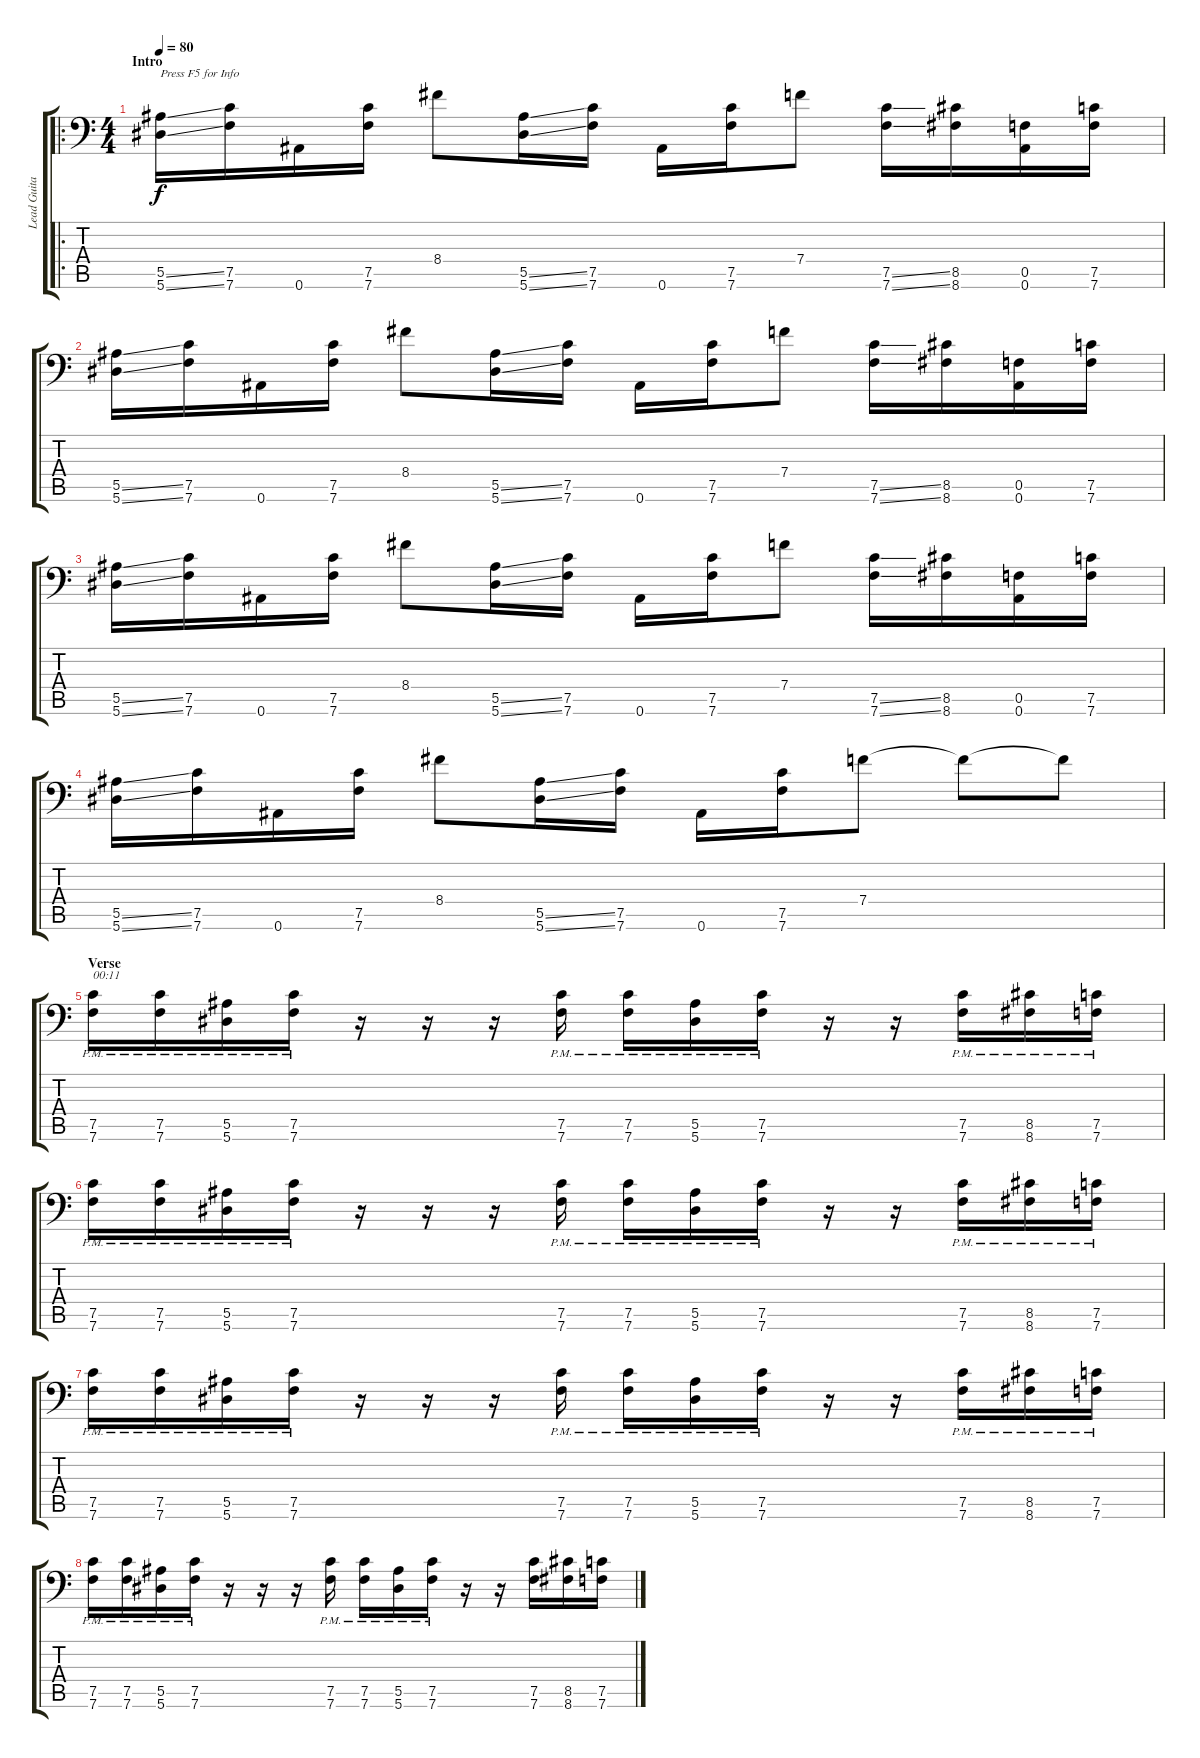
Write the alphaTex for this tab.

\track ("Lead Guitar" "Lead Guita") {instrument distortionguitar}
\staff {score tabs}
\tuning (C4 G3 Eb3 Bb2 F2 Bb1) {hide}
\ro
\ts (4 4)
\section ("" "Intro")
\tempo 80
\clef f4
\ks c
(5.5{ss} 5.6{ss}).16{txt "Press F5 for Info" dy f instrument distortionguitar} (7.5 7.6).16 0.6.16 (7.5 7.6).16 8.4.8 (5.5{ss} 5.6{ss}).16 (7.5 7.6).16 0.6.16 (7.5 7.6).16 7.4.8 (7.5{ss} 7.6{ss}).16 (8.5 8.6).16 (0.5 0.6).16 (7.5 7.6).16 |
(5.5{ss} 5.6{ss}).16 (7.5 7.6).16 0.6.16 (7.5 7.6).16 8.4.8 (5.5{ss} 5.6{ss}).16 (7.5 7.6).16 0.6.16 (7.5 7.6).16 7.4.8 (7.5{ss} 7.6{ss}).16 (8.5 8.6).16 (0.5 0.6).16 (7.5 7.6).16 |
(5.5{ss} 5.6{ss}).16 (7.5 7.6).16 0.6.16 (7.5 7.6).16 8.4.8 (5.5{ss} 5.6{ss}).16 (7.5 7.6).16 0.6.16 (7.5 7.6).16 7.4.8 (7.5{ss} 7.6{ss}).16 (8.5 8.6).16 (0.5 0.6).16 (7.5 7.6).16 |
(5.5{ss} 5.6{ss}).16 (7.5 7.6).16 0.6.16 (7.5 7.6).16 8.4.8 (5.5{ss} 5.6{ss}).16 (7.5 7.6).16 0.6.16 (7.5 7.6).16 7.4.8 7.4{t}.8 7.4{t}.8 |
\section ("" "Verse")
(7.5{pm} 7.6{pm}).16{txt "00:11"} (7.5{pm} 7.6{pm}).16 (5.5{pm} 5.6{pm}).16 (7.5{pm} 7.6{pm}).16 r.16 r.16 r.16 (7.5{pm} 7.6{pm}).16 (7.5{pm} 7.6{pm}).16 (5.5{pm} 5.6{pm}).16 (7.5{pm} 7.6{pm}).16 r.16 r.16 (7.5{pm} 7.6{pm}).16 (8.5{pm} 8.6{pm}).16 (7.5{pm} 7.6{pm}).16 |
(7.5{pm} 7.6{pm}).16 (7.5{pm} 7.6{pm}).16 (5.5{pm} 5.6{pm}).16 (7.5{pm} 7.6{pm}).16 r.16 r.16 r.16 (7.5{pm} 7.6{pm}).16 (7.5{pm} 7.6{pm}).16 (5.5{pm} 5.6{pm}).16 (7.5{pm} 7.6{pm}).16 r.16 r.16 (7.5{pm} 7.6{pm}).16 (8.5{pm} 8.6{pm}).16 (7.5{pm} 7.6{pm}).16 |
(7.5{pm} 7.6{pm}).16 (7.5{pm} 7.6{pm}).16 (5.5{pm} 5.6{pm}).16 (7.5{pm} 7.6{pm}).16 r.16 r.16 r.16 (7.5{pm} 7.6{pm}).16 (7.5{pm} 7.6{pm}).16 (5.5{pm} 5.6{pm}).16 (7.5{pm} 7.6{pm}).16 r.16 r.16 (7.5{pm} 7.6{pm}).16 (8.5{pm} 8.6{pm}).16 (7.5{pm} 7.6{pm}).16 |
(7.5{pm} 7.6{pm}).16 (7.5{pm} 7.6{pm}).16 (5.5{pm} 5.6{pm}).16 (7.5{pm} 7.6{pm}).16 r.16 r.16 r.16 (7.5{pm} 7.6{pm}).16 (7.5{pm} 7.6{pm}).16 (5.5{pm} 5.6{pm}).16 (7.5{pm} 7.6{pm}).16 r.16 r.16 (7.5 7.6).16 (8.5 8.6).16 (7.5 7.6).16
